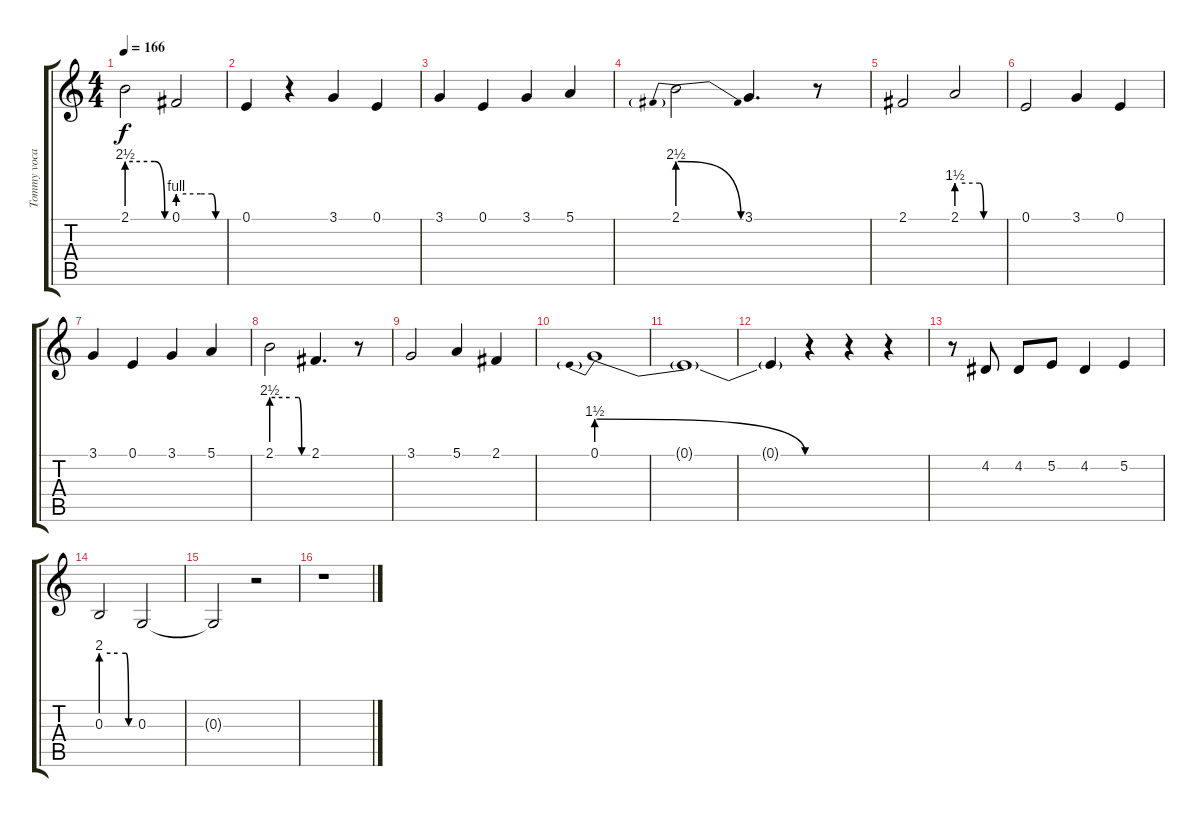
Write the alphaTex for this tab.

\track ("Tommy vocal" "Tommy voca") {instrument clarinet}
\staff {score tabs}
\tuning (E4 B3 G3 D3 A2 E2) {hide}
\ts (4 4)
\tempo 166
\clef g2
\ks c
2.1{be (custom 0 10 40 10 55 0 60 0)}.2{dy f} 0.1{be (custom 0 4 30 4 45 4 50 0 60 0)}.2 |
0.1.4 r.4 3.1.4 0.1.4 |
3.1.4 0.1.4 3.1.4 5.1.4 |
2.1{be (prebendrelease 0 10 60 0)}.2 3.1.4{d} r.8 |
2.1.2 2.1{be (custom 0 6 30 6 35 0 60 0)}.2 |
0.1.2 3.1.4 0.1.4 |
3.1.4 0.1.4 3.1.4 5.1.4 |
2.1{be (custom 0 10 30 10 45 10 50 0 60 0)}.2 2.1.4{d} r.8 |
3.1.2 5.1.4 2.1.4 |
0.1{be (prebendrelease 0 6 60 0)}.1 |
0.1{t}.1 |
0.1{t}.4 r.4 r.4 r.4 |
r.8 4.2.8 4.2.8 5.2.8 4.2.4 5.2.4 |
0.3{be (custom 0 8 30 8 45 8 50 0 60 0)}.2 0.3.2 |
0.3{t}.2 r.2 |
r.1
